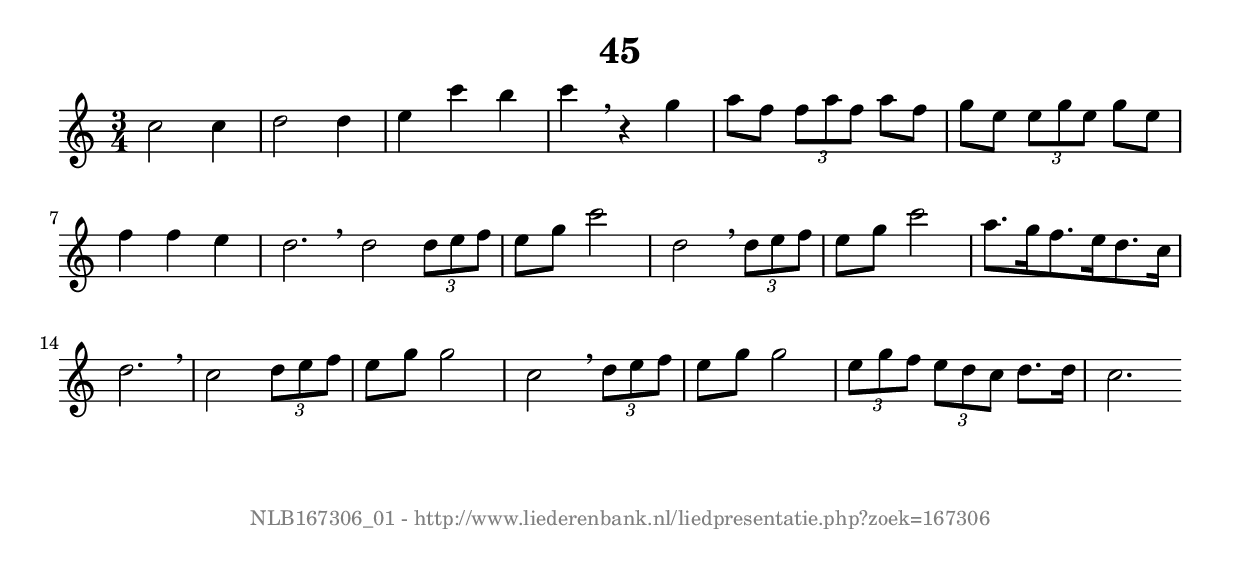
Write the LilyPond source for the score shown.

%
% produced by wce2krn 1.64 (7 June 2014)
%
\version"2.16"
#(append! paper-alist '(("long" . (cons (* 210 mm) (* 2000 mm)))))
#(set-default-paper-size "long")
sb = {\breathe}
mBreak = {\breathe }
bBreak = {\breathe }
x = {\once\override NoteHead #'style = #'cross }
gl=\glissando
itime={\override Staff.TimeSignature #'stencil = ##f }
ficta = {\once\set suggestAccidentals = ##t}
fine = {\once\override Score.RehearsalMark #'self-alignment-X = #1 \mark \markup {\italic{Fine}}}
dc = {\once\override Score.RehearsalMark #'self-alignment-X = #1 \mark \markup {\italic{D.C.}}}
dcf = {\once\override Score.RehearsalMark #'self-alignment-X = #1 \mark \markup {\italic{D.C. al Fine}}}
dcc = {\once\override Score.RehearsalMark #'self-alignment-X = #1 \mark \markup {\italic{D.C. al Coda}}}
ds = {\once\override Score.RehearsalMark #'self-alignment-X = #1 \mark \markup {\italic{D.S.}}}
dsf = {\once\override Score.RehearsalMark #'self-alignment-X = #1 \mark \markup {\italic{D.S. al Fine}}}
dsc = {\once\override Score.RehearsalMark #'self-alignment-X = #1 \mark \markup {\italic{D.S. al Coda}}}
pv = {\set Score.repeatCommands = #'((volta "1"))}
sv = {\set Score.repeatCommands = #'((volta "2"))}
tv = {\set Score.repeatCommands = #'((volta "3"))}
qv = {\set Score.repeatCommands = #'((volta "4"))}
xv = {\set Score.repeatCommands = #'((volta #f))}
\header{ tagline = ""
title = "45"
}
\score {{
\key c \major
\relative g'
{
\set melismaBusyProperties = #'()
\time 3/4
\tempo 4=120
\override Score.MetronomeMark #'transparent = ##t
\override Score.RehearsalMark #'break-visibility = #(vector #t #t #f)
c2 c4 d2 d4 e c' b c \sb r4 g a8 f \times2/3 {f[ a f]} a f g e \times2/3 {e[ g e]} g e f4 f e d2. \bar ":|:" \bBreak
d2 \times2/3 {d8 e f} e g c2 d,2 \sb \times2/3 {d8 e f} e g c2 a8.[ g16 f8. e16 d8. c16] d2. \mBreak \bar "|"
c2 \times2/3 {d8 e f} e g g2 c,2 \sb \times2/3 {d8 e f} e g g2 \times2/3 {e8 g f} \times2/3 {e[ d c]} d8. d16 c2. \bar":|"
 }}
 \midi { }
 \layout {
            indent = 0.0\cm
}
}
\markup { \vspace #0 } \markup { \with-color #grey \fill-line { \center-column { \smaller "NLB167306_01 - http://www.liederenbank.nl/liedpresentatie.php?zoek=167306" } } }
